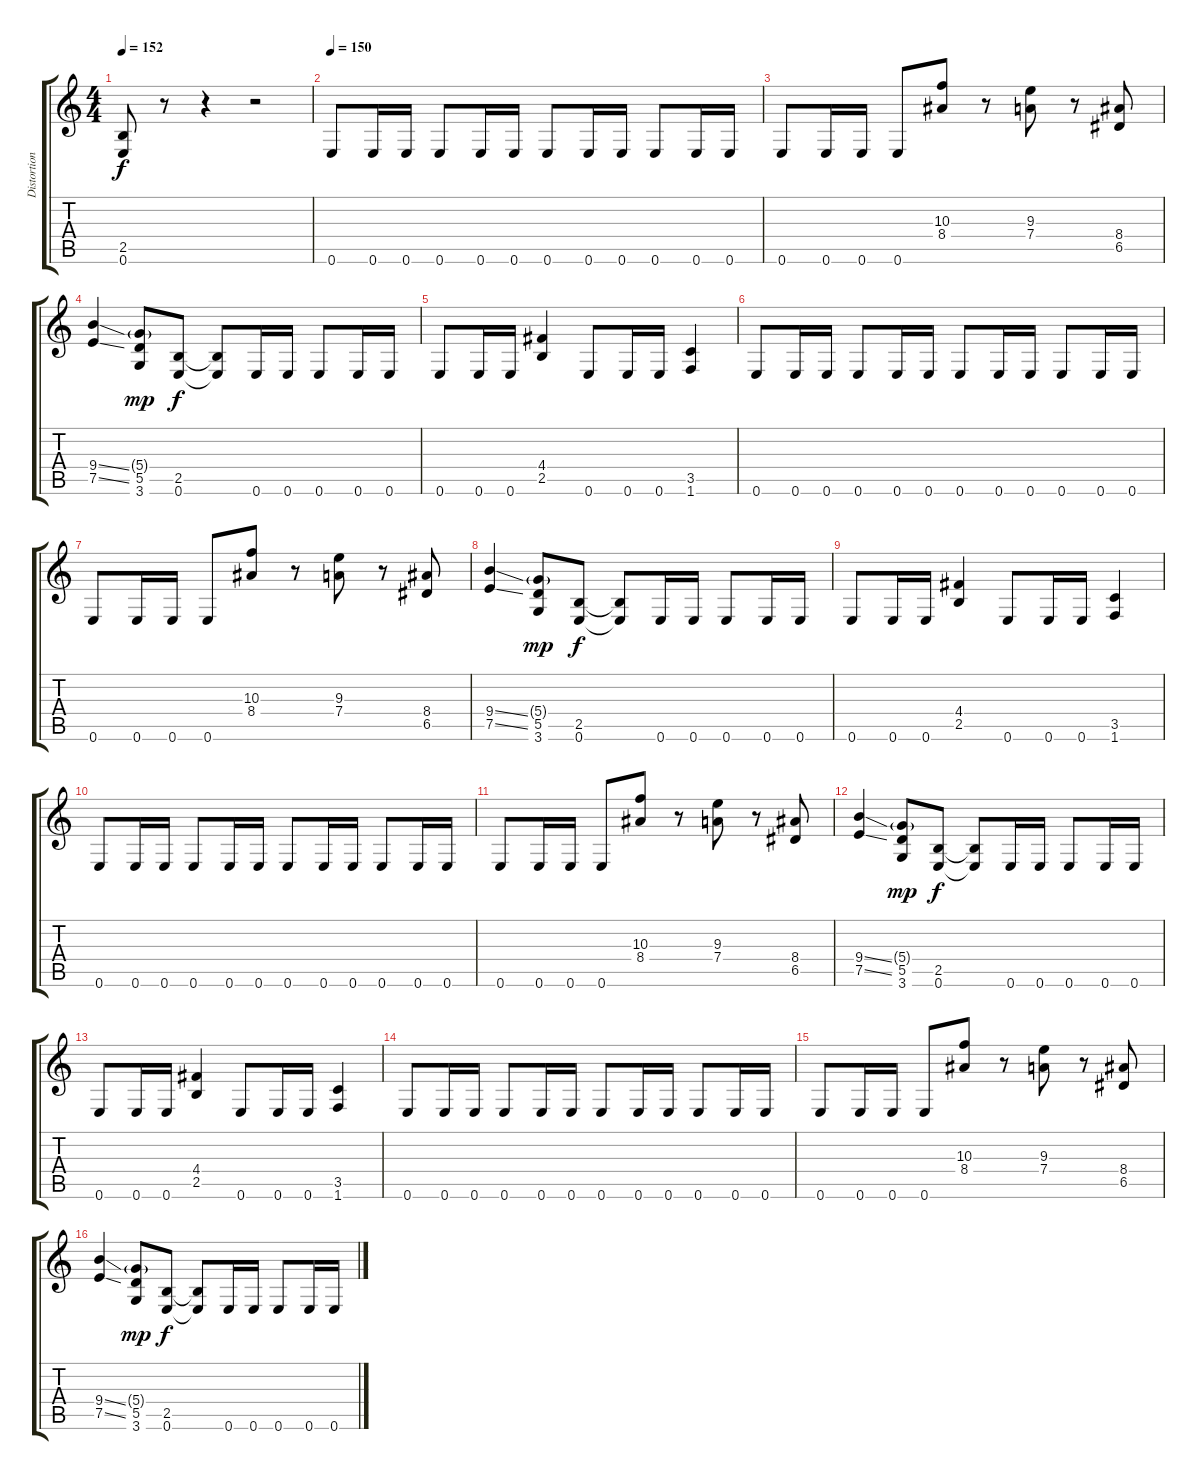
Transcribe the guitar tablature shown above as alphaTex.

\track ("Distortion Guitar (Mustaine)" "Distortion") {instrument distortionguitar}
\staff {score tabs}
\tuning (E4 B3 G3 D3 A2 E2) {hide}
\ts (4 4)
\tempo 152
\clef g2
\ks c
(2.5 0.6).8{dy f} r.8 r.4 r.2 |
\tempo 150
0.6.8 0.6.16 0.6.16 0.6.8 0.6.16 0.6.16 0.6.8 0.6.16 0.6.16 0.6.8 0.6.16 0.6.16 |
0.6.8 0.6.16 0.6.16 0.6.8 (10.3 8.4).8 r.8 (9.3 7.4).8 r.8 (8.4 6.5).8 |
(9.4{ss} 7.5{ss}).4 (5.4{g} 5.5 3.6).8{dy mp} (2.5 0.6).8{dy f} (2.5{t} 0.6{t}).8 0.6.16 0.6.16 0.6.8 0.6.16 0.6.16 |
0.6.8 0.6.16 0.6.16 (4.4 2.5).4 0.6.8 0.6.16 0.6.16 (3.5 1.6).4 |
0.6.8 0.6.16 0.6.16 0.6.8 0.6.16 0.6.16 0.6.8 0.6.16 0.6.16 0.6.8 0.6.16 0.6.16 |
0.6.8 0.6.16 0.6.16 0.6.8 (10.3 8.4).8 r.8 (9.3 7.4).8 r.8 (8.4 6.5).8 |
(9.4{ss} 7.5{ss}).4 (5.4{g} 5.5 3.6).8{dy mp} (2.5 0.6).8{dy f} (2.5{t} 0.6{t}).8 0.6.16 0.6.16 0.6.8 0.6.16 0.6.16 |
0.6.8 0.6.16 0.6.16 (4.4 2.5).4 0.6.8 0.6.16 0.6.16 (3.5 1.6).4 |
0.6.8 0.6.16 0.6.16 0.6.8 0.6.16 0.6.16 0.6.8 0.6.16 0.6.16 0.6.8 0.6.16 0.6.16 |
0.6.8 0.6.16 0.6.16 0.6.8 (10.3 8.4).8 r.8 (9.3 7.4).8 r.8 (8.4 6.5).8 |
(9.4{ss} 7.5{ss}).4 (5.4{g} 5.5 3.6).8{dy mp} (2.5 0.6).8{dy f} (2.5{t} 0.6{t}).8 0.6.16 0.6.16 0.6.8 0.6.16 0.6.16 |
0.6.8 0.6.16 0.6.16 (4.4 2.5).4 0.6.8 0.6.16 0.6.16 (3.5 1.6).4 |
0.6.8 0.6.16 0.6.16 0.6.8 0.6.16 0.6.16 0.6.8 0.6.16 0.6.16 0.6.8 0.6.16 0.6.16 |
0.6.8 0.6.16 0.6.16 0.6.8 (10.3 8.4).8 r.8 (9.3 7.4).8 r.8 (8.4 6.5).8 |
(9.4{ss} 7.5{ss}).4 (5.4{g} 5.5 3.6).8{dy mp} (2.5 0.6).8{dy f} (2.5{t} 0.6{t}).8 0.6.16 0.6.16 0.6.8 0.6.16 0.6.16
